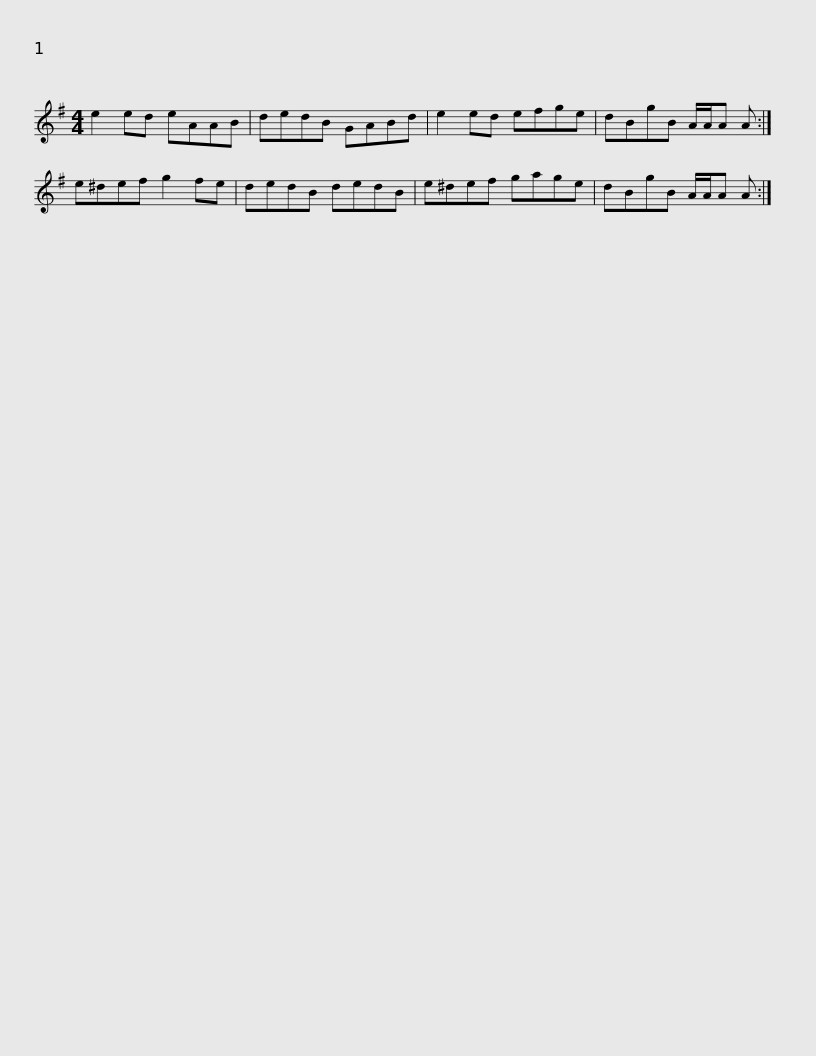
X:1
L:1/8
M:4/4
I:linebreak $
K:G
V:1 treble
V:1
 e2 ed eAAB | dedB GABd | e2 ed efge | dBgB A/A/A A :| e^def g2 fe |$ %5
 dedB dedB | e^def gage | dBgB A/A/A A :| %8
